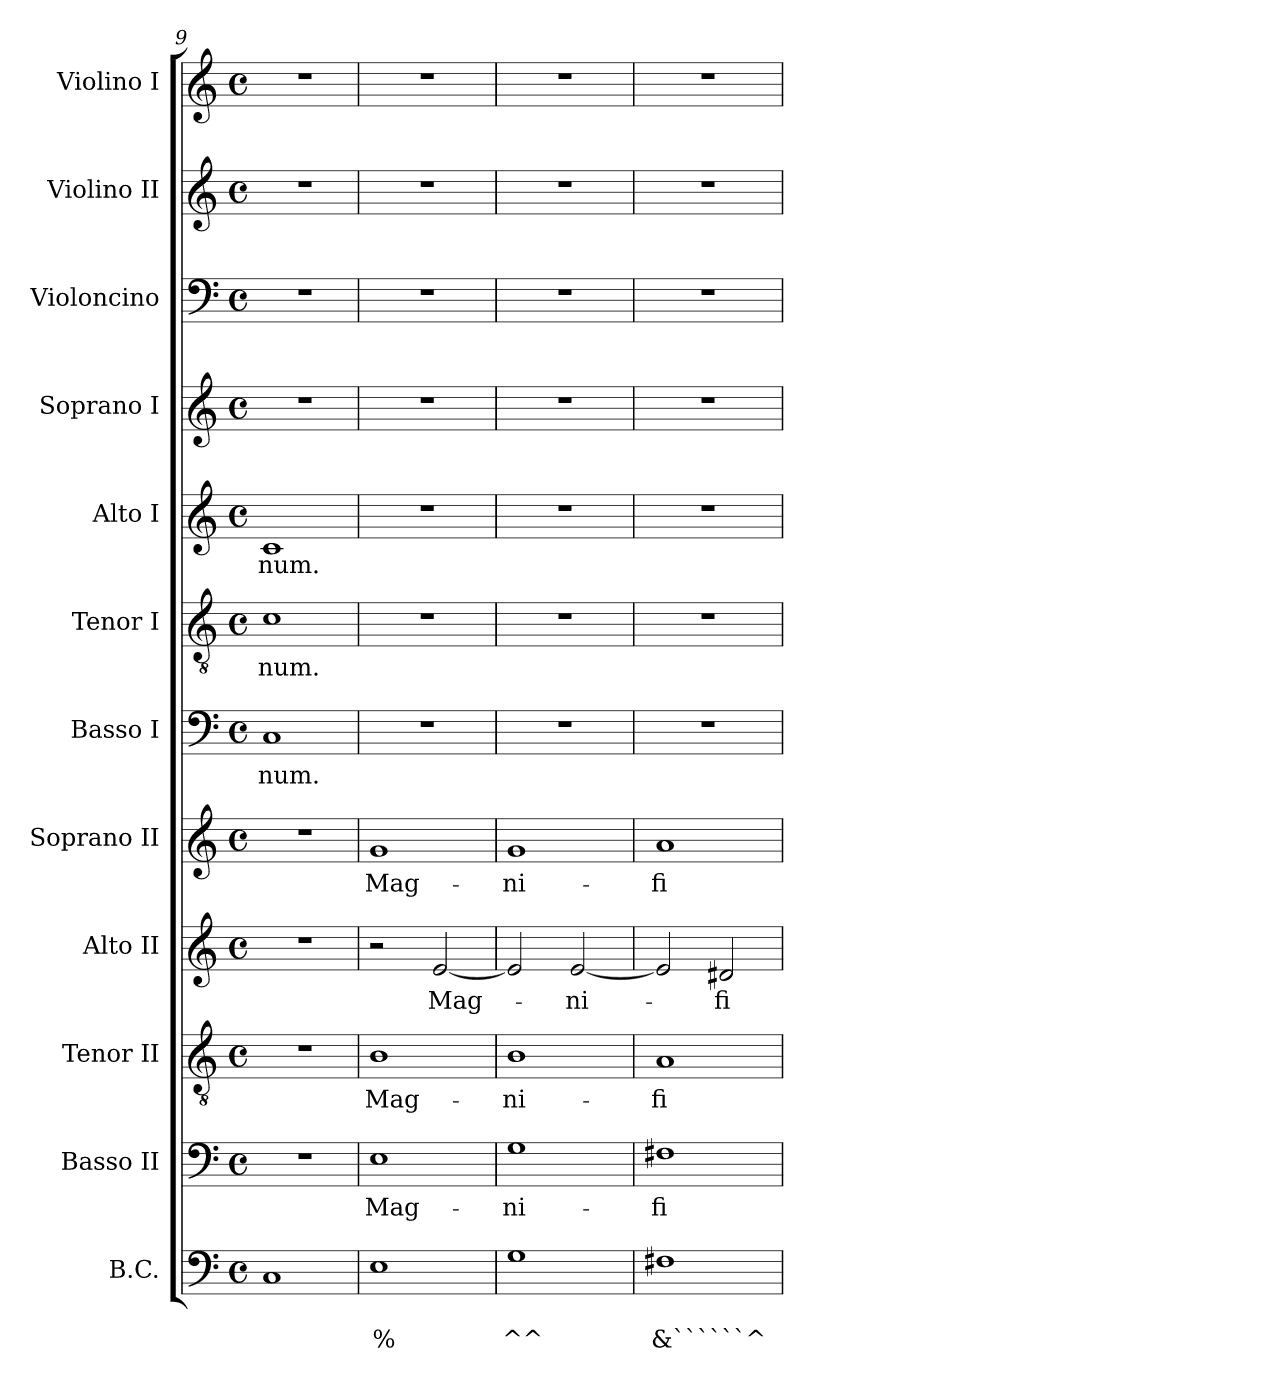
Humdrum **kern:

**kern	**text	**text	**kern	**text	**kern	**text	**kern	**text	**kern	**text	**kern	**text	**kern	**text	**kern	**text	**kern	**kern	**kern	**kern
*part12	*part12	*part12	*part11	*part11	*part10	*part10	*part9	*part9	*part8	*part8	*part7	*part7	*part6	*part6	*part5	*part5	*part4	*part3	*part2	*part1
*staff12	*staff12	*staff12	*staff11	*staff11	*staff10	*staff10	*staff9	*staff9	*staff8	*staff8	*staff7	*staff7	*staff6	*staff6	*staff5	*staff5	*staff4	*staff3	*staff2	*staff1
*I"B.C.	*	*	*I"Basso II	*	*I"Tenor II	*	*I"Alto II	*	*I"Soprano II	*	*I"Basso I	*	*I"Tenor I	*	*I"Alto I	*	*I"Soprano I	*I"Violoncino	*I"Violino II	*I"Violino I
*I'BC	*	*	*I'B 2	*	*I'T 2	*	*I'A 2	*	*I'S 2	*	*I'B 1	*	*I'T 1	*	*I'A 1	*	*I'S 1	*I'Vc.	*I'Vln. II	*I'Vln. I
*clefF4	*	*	*clefF4	*	*clefGv2	*	*clefG2	*	*clefG2	*	*clefF4	*	*clefGv2	*	*clefG2	*	*clefG2	*clefF4	*clefG2	*clefG2
*k[]	*	*	*k[]	*	*k[]	*	*k[]	*	*k[]	*	*k[]	*	*k[]	*	*k[]	*	*k[]	*k[]	*k[]	*k[]
*C:	*	*	*C:	*	*C:	*	*C:	*	*C:	*	*C:	*	*C:	*	*C:	*	*C:	*C:	*C:	*C:
*M4/4	*	*	*M4/4	*	*M4/4	*	*M4/4	*	*M4/4	*	*M4/4	*	*M4/4	*	*M4/4	*	*M4/4	*M4/4	*M4/4	*M4/4
*met(c)	*	*	*met(c)	*	*met(c)	*	*met(c)	*	*met(c)	*	*met(c)	*	*met(c)	*	*met(c)	*	*met(c)	*met(c)	*met(c)	*met(c)
=9	=9	=9	=9	=9	=9	=9	=9	=9	=9	=9	=9	=9	=9	=9	=9	=9	=9	=9	=9	=9
!	!	!	!	!	!	!	!	!	!	!	!	!LO:LY:b	!	!	!	!	!	!	!	!
!	!	!	!	!	!	!	!	!	!	!	!	!	!	!LO:LY:b	!	!	!	!	!	!
!	!	!	!	!	!	!	!	!	!	!	!	!	!	!	!	!LO:LY:b	!	!	!	!
1C	.	.	1r	.	1r	.	1r	.	1r	.	1C	-num.	1c	-num.	1c	-num.	1r	1r	1r	1r
!!LO:PB:g=z
=10	=10	=10	=10	=10	=10	=10	=10	=10	=10	=10	=10	=10	=10	=10	=10	=10	=10	=10	=10	=10
!	!	!LO:LY:b	!	!	!	!	!	!	!	!	!	!	!	!	!	!	!	!	!	!
!	!	!	!	!LO:LY:b	!	!	!	!	!	!	!	!	!	!	!	!	!	!	!	!
!	!	!	!	!	!	!LO:LY:b	!	!	!	!	!	!	!	!	!	!	!	!	!	!
!	!	!	!	!	!	!	!	!	!	!LO:LY:b	!	!	!	!	!	!	!	!	!	!
1E	.	%	1E	Mag-	1B	Mag-	2r	.	1g	Mag-	1r	.	1r	.	1r	.	1r	1r	1r	1r
!	!	!	!	!	!	!	!	!LO:LY:b	!	!	!	!	!	!	!	!	!	!	!	!
.	.	.	.	.	.	.	[2e/	Mag-	.	.	.	.	.	.	.	.	.	.	.	.
=11	=11	=11	=11	=11	=11	=11	=11	=11	=11	=11	=11	=11	=11	=11	=11	=11	=11	=11	=11	=11
!	!	!LO:LY:b	!	!	!	!	!	!	!	!	!	!	!	!	!	!	!	!	!	!
!	!	!	!	!LO:LY:b	!	!	!	!	!	!	!	!	!	!	!	!	!	!	!	!
!	!	!	!	!	!	!LO:LY:b	!	!	!	!	!	!	!	!	!	!	!	!	!	!
!	!	!	!	!	!	!	!	!	!	!LO:LY:b	!	!	!	!	!	!	!	!	!	!
1G	.	^^	1G	-ni-	1B	-ni-	2e/]	.	1g	-ni-	1r	.	1r	.	1r	.	1r	1r	1r	1r
!	!	!	!	!	!	!	!	!LO:LY:b	!	!	!	!	!	!	!	!	!	!	!	!
.	.	.	.	.	.	.	[2e/	-ni-	.	.	.	.	.	.	.	.	.	.	.	.
=12	=12	=12	=12	=12	=12	=12	=12	=12	=12	=12	=12	=12	=12	=12	=12	=12	=12	=12	=12	=12
!	!	!LO:LY:b	!	!	!	!	!	!	!	!	!	!	!	!	!	!	!	!	!	!
!	!	!	!	!LO:LY:b	!	!	!	!	!	!	!	!	!	!	!	!	!	!	!	!
!	!	!	!	!	!	!LO:LY:b	!	!	!	!	!	!	!	!	!	!	!	!	!	!
!	!	!	!	!	!	!	!	!	!	!LO:LY:b	!	!	!	!	!	!	!	!	!	!
1F#X	.	&``````^	1F#X	-fi-	1A	-fi-	2e/]	.	1a	-fi-	1r	.	1r	.	1r	.	1r	1r	1r	1r
!	!	!	!	!	!	!	!	!LO:LY:b	!	!	!	!	!	!	!	!	!	!	!	!
.	.	.	.	.	.	.	2d#X/	-fi-	.	.	.	.	.	.	.	.	.	.	.	.
=	=	=	=	=	=	=	=	=	=	=	=	=	=	=	=	=	=	=	=	=
*-	*-	*-	*-	*-	*-	*-	*-	*-	*-	*-	*-	*-	*-	*-	*-	*-	*-	*-	*-	*-
